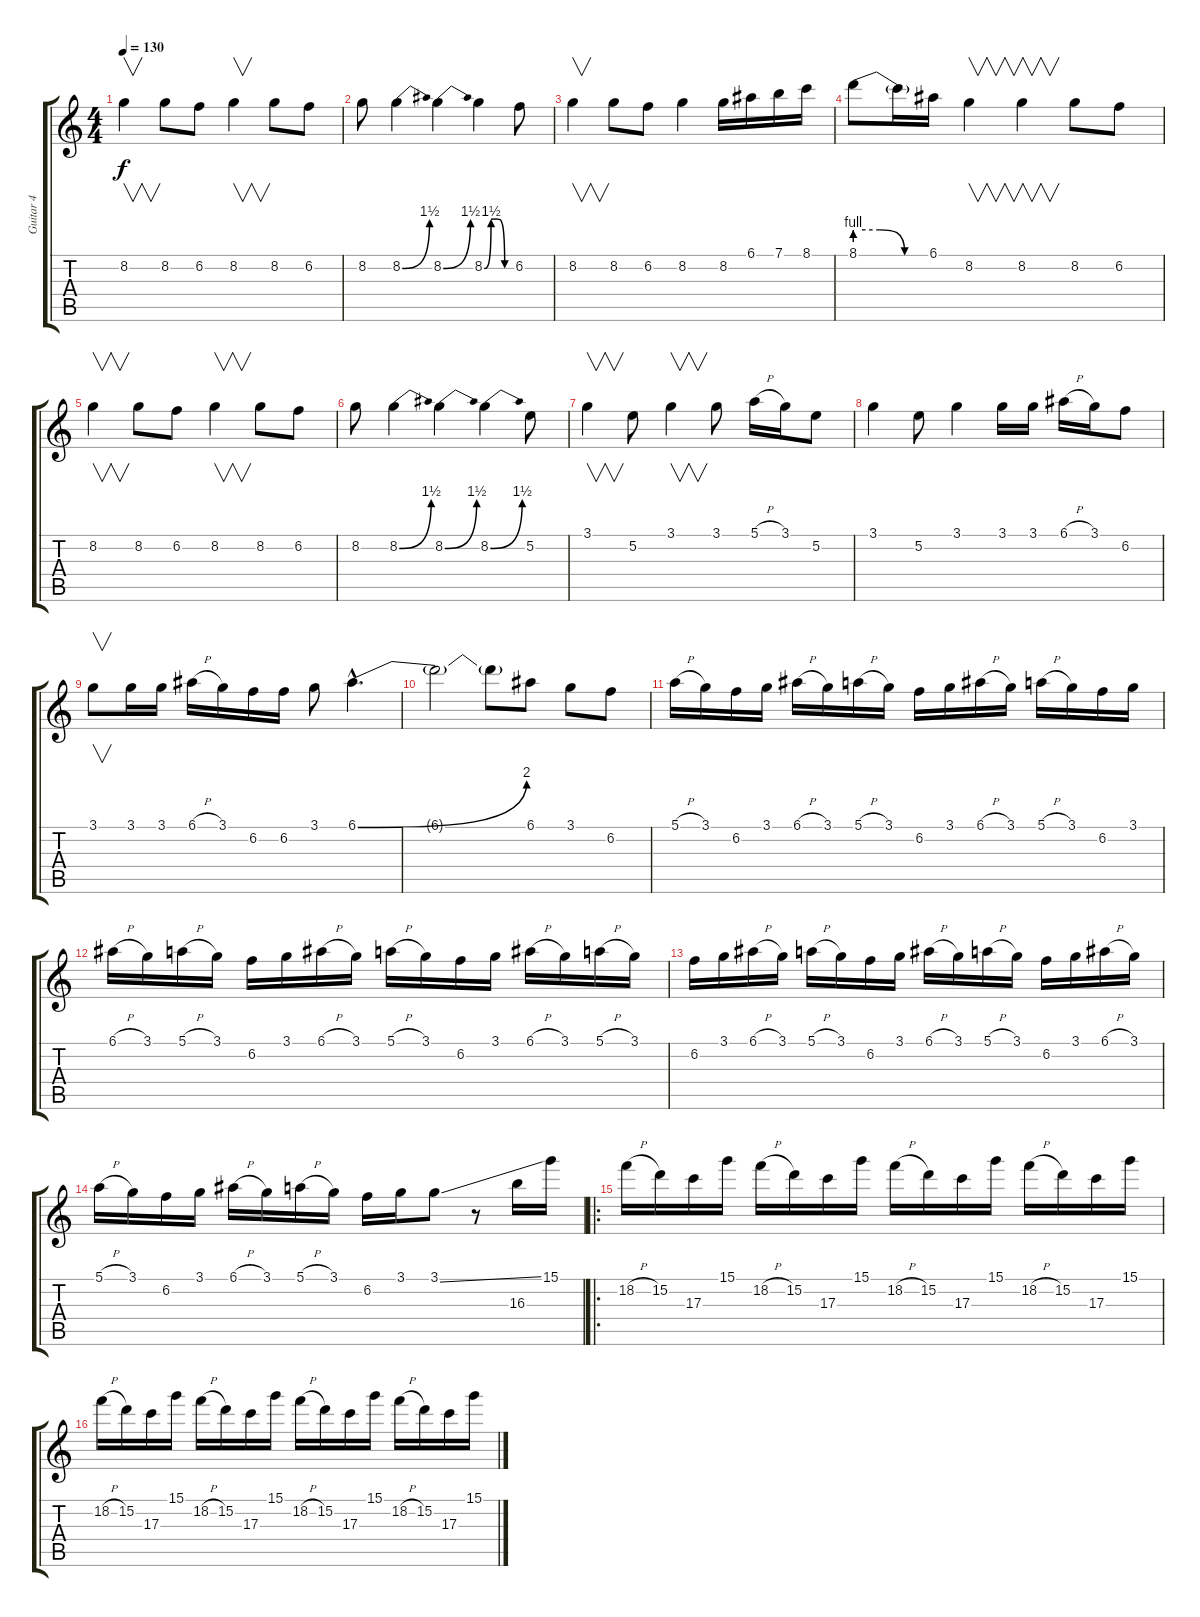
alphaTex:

\track ("Guitar 4" "Guitar 4") {instrument distortionguitar}
\staff {score tabs}
\tuning (E4 B3 G3 D3 A2 E2) {hide}
\ts (4 4)
\tempo 130
\clef g2
\ks c
8.2.4{v dy f} 8.2.8 6.2.8 8.2.4{v} 8.2.8 6.2.8 |
8.2.8 8.2{be (bend 0 0 60 6)}.4 8.2{be (bend 0 0 60 6)}.4 8.2{be (custom 0 0 15 6 30 6 45 0 60 0)}.4 6.2.8 |
8.2.4{v} 8.2.8 6.2.8 8.2.4 8.2.16 6.1.16 7.1.16 8.1.16 |
8.1{be (custom 0 4 20 4 40 0 60 0)}.8 8.1{t}.16 6.1.16 8.2.4{v} 8.2.4{v} 8.2.8 6.2.8 |
8.2.4{v} 8.2.8 6.2.8 8.2.4{v} 8.2.8 6.2.8 |
8.2.8 8.2{be (bend 0 0 60 6)}.4 8.2{be (bend 0 0 60 6)}.4 8.2{be (bend 0 0 60 6)}.4 5.2.8 |
3.1.4{v} 5.2.8 3.1.4{v} 3.1.8 5.1{h}.16 3.1.16 5.2.8 |
3.1.4 5.2.8 3.1.4 3.1.16 3.1.16 6.1{h}.16 3.1.16 6.2.8 |
3.1.8{v} 3.1.16 3.1.16 6.1{h}.16 3.1.16 6.2.16 6.2.16 3.1.8 6.1{be (bend 0 0 60 8) hac}.4{d} |
6.1{t}.2 6.1{t}.8 6.1.8 3.1.8 6.2.8 |
5.1{h}.16 3.1.16 6.2.16 3.1.16 6.1{h}.16 3.1.16 5.1{h}.16 3.1.16 6.2.16 3.1.16 6.1{h}.16 3.1.16 5.1{h}.16 3.1.16 6.2.16 3.1.16 |
6.1{h}.16 3.1.16 5.1{h}.16 3.1.16 6.2.16 3.1.16 6.1{h}.16 3.1.16 5.1{h}.16 3.1.16 6.2.16 3.1.16 6.1{h}.16 3.1.16 5.1{h}.16 3.1.16 |
6.2.16 3.1.16 6.1{h}.16 3.1.16 5.1{h}.16 3.1.16 6.2.16 3.1.16 6.1{h}.16 3.1.16 5.1{h}.16 3.1.16 6.2.16 3.1.16 6.1{h}.16 3.1.16 |
5.1{h}.16 3.1.16 6.2.16 3.1.16 6.1{h}.16 3.1.16 5.1{h}.16 3.1.16 6.2.16 3.1.16 3.1{ss}.8 r.8 16.3.16 15.1.16 |
\ro
18.2{h}.16 15.2.16 17.3.16 15.1.16 18.2{h}.16 15.2.16 17.3.16 15.1.16 18.2{h}.16 15.2.16 17.3.16 15.1.16 18.2{h}.16 15.2.16 17.3.16 15.1.16 |
18.2{h}.16 15.2.16 17.3.16 15.1.16 18.2{h}.16 15.2.16 17.3.16 15.1.16 18.2{h}.16 15.2.16 17.3.16 15.1.16 18.2{h}.16 15.2.16 17.3.16 15.1.16
